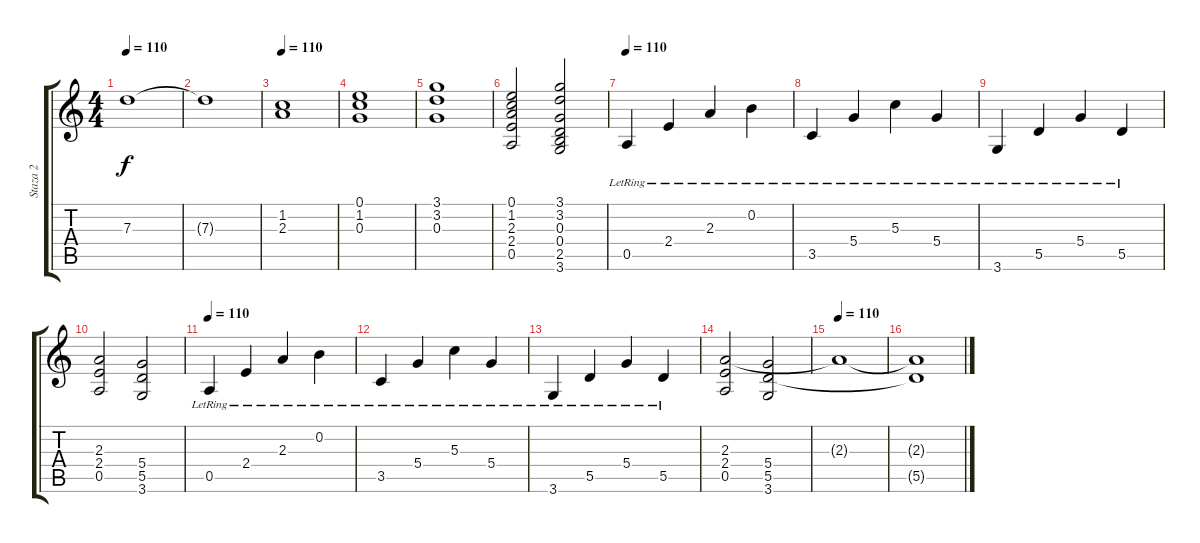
\track ("Staza 2" "Staza 2") {instrument distortionguitar}
\staff {score tabs}
\tuning (E4 B3 G3 D3 A2 E2) {hide}
\ts (4 4)
\tempo 110
\clef g2
\ks c
7.3{t}.1{dy f instrument electricguitarclean} |
7.3{t}.1 |
\tempo 110
(1.2 2.3).1 |
(0.1 1.2 0.3).1 |
(3.1 3.2 0.3).1 |
(0.1 1.2 2.3 2.4 0.5).2 (3.1 3.2 0.3 0.4 2.5 3.6).2 |
\tempo 110
0.5{lr}.4{instrument electricguitarclean} 2.4{lr}.4 2.3{lr}.4 0.2{lr}.4 |
3.5{lr}.4 5.4{lr}.4 5.3{lr}.4 5.4{lr}.4 |
3.6{lr}.4 5.5{lr}.4 5.4{lr}.4 5.5{lr}.4 |
(2.3 2.4 0.5).2 (5.4 5.5 3.6).2 |
\tempo 110
0.5{lr}.4{instrument electricguitarclean} 2.4{lr}.4 2.3{lr}.4 0.2{lr}.4 |
3.5{lr}.4 5.4{lr}.4 5.3{lr}.4 5.4{lr}.4 |
3.6{lr}.4 5.5{lr}.4 5.4{lr}.4 5.5{lr}.4 |
(2.3 2.4 0.5).2 (5.4 5.5 3.6).2 |
\tempo 110
2.3{t}.1 |
(2.3{t} 5.5{t}).1
